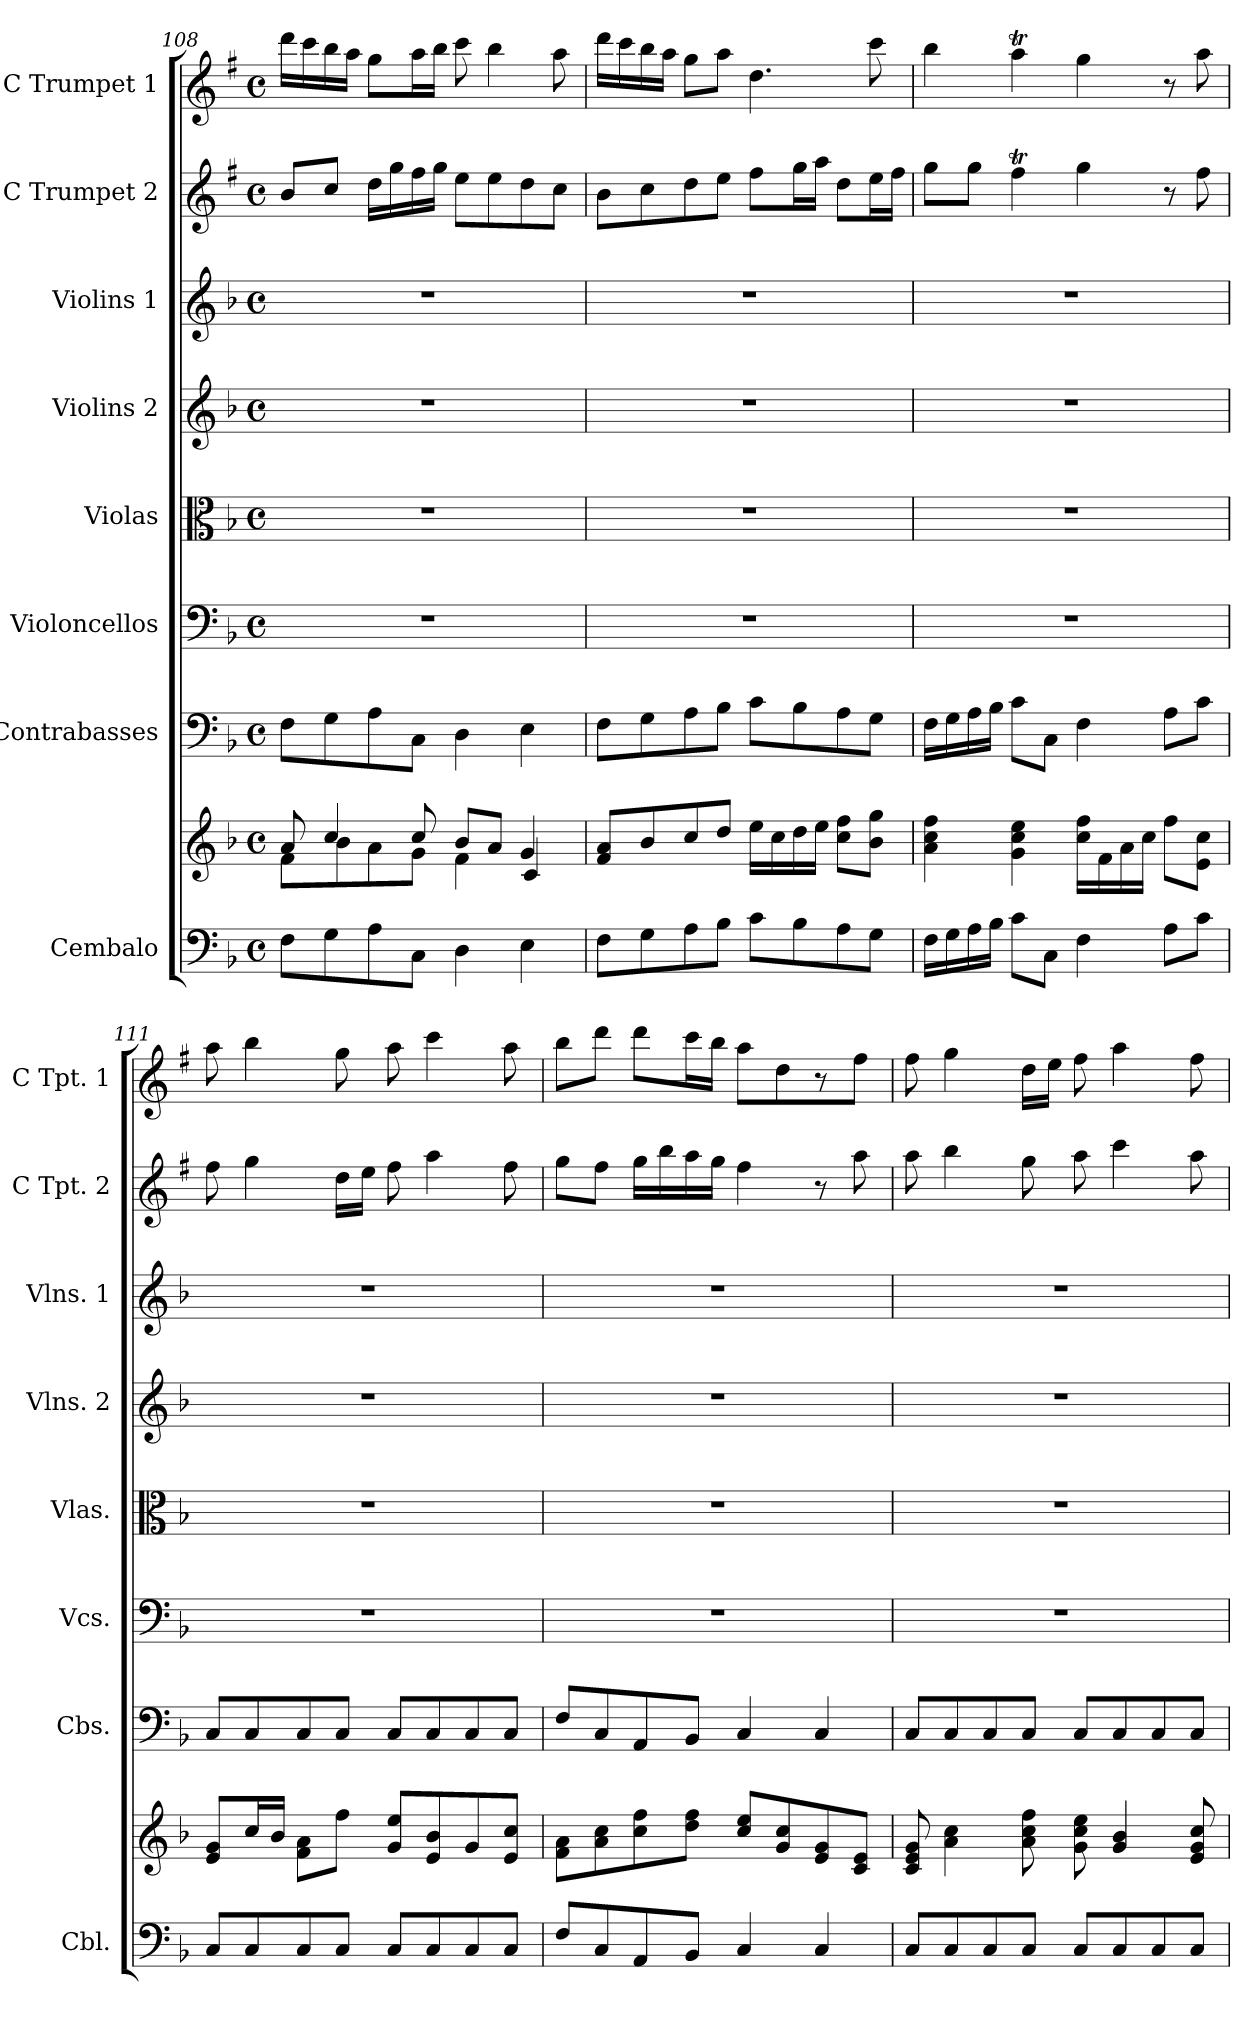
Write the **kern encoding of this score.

**kern	**kern	**kern	**kern	**kern	**kern	**kern	**kern	**kern
*part8	*part8	*part7	*part6	*part5	*part4	*part3	*part2	*part1
*staff9	*staff8	*staff7	*staff6	*staff5	*staff4	*staff3	*staff2	*staff1
*I"Cembalo	*	*I"Contrabasses	*I"Violoncellos	*I"Violas	*I"Violins 2	*I"Violins 1	*I"C Trumpet 2	*I"C Trumpet 1
*I'Cbl.	*	*I'Cbs.	*I'Vcs.	*I'Vlas.	*I'Vlns. 2	*I'Vlns. 1	*I'C Tpt. 2	*I'C Tpt. 1
*clefF4	*clefG2	*clefF4	*clefF4	*clefC3	*clefG2	*clefG2	*clefG2	*clefG2
*	*	*	*	*	*	*	*ITrd1c2	*ITrd1c2
*k[b-]	*k[b-]	*k[b-]	*k[b-]	*k[b-]	*k[b-]	*k[b-]	*k[b-]	*k[b-]
*M4/4	*M4/4	*M4/4	*M4/4	*M4/4	*M4/4	*M4/4	*M4/4	*M4/4
*met(c)	*met(c)	*met(c)	*met(c)	*met(c)	*met(c)	*met(c)	*met(c)	*met(c)
=108	=108	=108	=108	=108	=108	=108	=108	=108
*	*^	*	*	*	*	*	*	*
8F\L	8a/	8f\L	8F\L	1r	1r	1r	1r	8a/L	16ccc\LL
.	.	.	.	.	.	.	.	.	16bb-\
8G\	4cc/	8b-\	8G\	.	.	.	.	8b-/J	16aa\
.	.	.	.	.	.	.	.	.	16gg\JJ
8A\	.	8a\	8A\	.	.	.	.	16cc\LL	8ff\L
.	.	.	.	.	.	.	.	16ff\	.
8C\J	8cc/	8g\J	8C\J	.	.	.	.	16ee\	16gg\L
.	.	.	.	.	.	.	.	16ff\JJ	16aa\JJ
4D\	8b-/L	4f\	4D\	.	.	.	.	8dd\L	8bb-\
.	8a/J	.	.	.	.	.	.	8dd\	4aa\
4E\	4g/	4c/	4E\	.	.	.	.	8cc\	.
.	.	.	.	.	.	.	.	8b-\J	8gg\
*	*v	*v	*	*	*	*	*	*	*
!!LO:PB:g=z
=109	=109	=109	=109	=109	=109	=109	=109	=109
8F\L	8f/ 8a/L	8F\L	1r	1r	1r	1r	8a\L	16ccc\LL
.	.	.	.	.	.	.	.	16bb-\
8G\	8b-/	8G\	.	.	.	.	8b-\	16aa\
.	.	.	.	.	.	.	.	16gg\JJ
8A\	8cc/	8A\	.	.	.	.	8cc\	8ff\L
8B-\J	8dd/J	8B-\J	.	.	.	.	8dd\J	8gg\J
8c\L	16ee\LL	8c\L	.	.	.	.	8ee\L	4.cc\
.	16cc\	.	.	.	.	.	.	.
8B-\	16dd\	8B-\	.	.	.	.	16ff\L	.
.	16ee\JJ	.	.	.	.	.	16gg\JJ	.
8A\	8cc\ 8ff\L	8A\	.	.	.	.	8cc\L	.
8G\J	8b-\ 8gg\J	8G\J	.	.	.	.	16dd\L	8bb-\
.	.	.	.	.	.	.	16ee\JJ	.
=110	=110	=110	=110	=110	=110	=110	=110	=110
16F\LL	4a\ 4cc\ 4ff\	16F\LL	1r	1r	1r	1r	8ff\L	4aa\
16G\	.	16G\	.	.	.	.	.	.
16A\	.	16A\	.	.	.	.	8ff\J	.
16B-\JJ	.	16B-\JJ	.	.	.	.	.	.
8c\L	4g\ 4cc\ 4ee\	8c\L	.	.	.	.	4eet\	4ggT\
8C\J	.	8C\J	.	.	.	.	.	.
4F\	16cc\ 16ff\LL	4F\	.	.	.	.	4ff\	4ff\
.	16f\	.	.	.	.	.	.	.
.	16a\	.	.	.	.	.	.	.
.	16cc\JJ	.	.	.	.	.	.	.
8A\L	8ff\L	8A\L	.	.	.	.	8r	8r
8c\J	8e\ 8cc\J	8c\J	.	.	.	.	8ee\	8gg\
=111	=111	=111	=111	=111	=111	=111	=111	=111
8C/L	8e/ 8g/L	8C/L	1r	1r	1r	1r	8ee\	8gg\
8C/	16cc/L	8C/	.	.	.	.	4ff\	4aa\
.	16b-/JJ	.	.	.	.	.	.	.
8C/	8f\ 8a\L	8C/	.	.	.	.	.	.
8C/J	8ff\J	8C/J	.	.	.	.	16cc\LL	8ff\
.	.	.	.	.	.	.	16dd\JJ	.
8C/L	8g/ 8ee/L	8C/L	.	.	.	.	8ee\	8gg\
8C/	8e/ 8b-/	8C/	.	.	.	.	4gg\	4bb-\
8C/	8g/	8C/	.	.	.	.	.	.
8C/J	8e/ 8cc/J	8C/J	.	.	.	.	8ee\	8gg\
=112	=112	=112	=112	=112	=112	=112	=112	=112
8F/L	8f\ 8a\L	8F/L	1r	1r	1r	1r	8ff\L	8aa\L
8C/	8a\ 8cc\	8C/	.	.	.	.	8ee\J	8ccc\J
8AA/	8cc\ 8ff\	8AA/	.	.	.	.	16ff\LL	8ccc\L
.	.	.	.	.	.	.	16aa\	.
8BB-/J	8dd\ 8ff\J	8BB-/J	.	.	.	.	16gg\	16bb-\L
.	.	.	.	.	.	.	16ff\JJ	16aa\JJ
4C/	8cc/ 8ee/L	4C/	.	.	.	.	4ee\	8gg\L
.	8g/ 8cc/	.	.	.	.	.	.	8cc\
4C/	8e/ 8g/	4C/	.	.	.	.	8r	8r
.	8c/ 8e/J	.	.	.	.	.	8gg\	8ee\J
!!LO:PB:g=z
=113	=113	=113	=113	=113	=113	=113	=113	=113
8C/L	8c/ 8e/ 8g/	8C/L	1r	1r	1r	1r	8gg\	8ee\
8C/	4a\ 4cc\	8C/	.	.	.	.	4aa\	4ff\
8C/	.	8C/	.	.	.	.	.	.
8C/J	8a\ 8cc\ 8ff\	8C/J	.	.	.	.	8ff\	16cc\LL
.	.	.	.	.	.	.	.	16dd\JJ
8C/L	8g\ 8cc\ 8ee\	8C/L	.	.	.	.	8gg\	8ee\
8C/	4g/ 4b-/	8C/	.	.	.	.	4bb-\	4gg\
8C/	.	8C/	.	.	.	.	.	.
8C/J	8e/ 8g/ 8cc/	8C/J	.	.	.	.	8gg\	8ee\
=	=	=	=	=	=	=	=	=
*-	*-	*-	*-	*-	*-	*-	*-	*-
